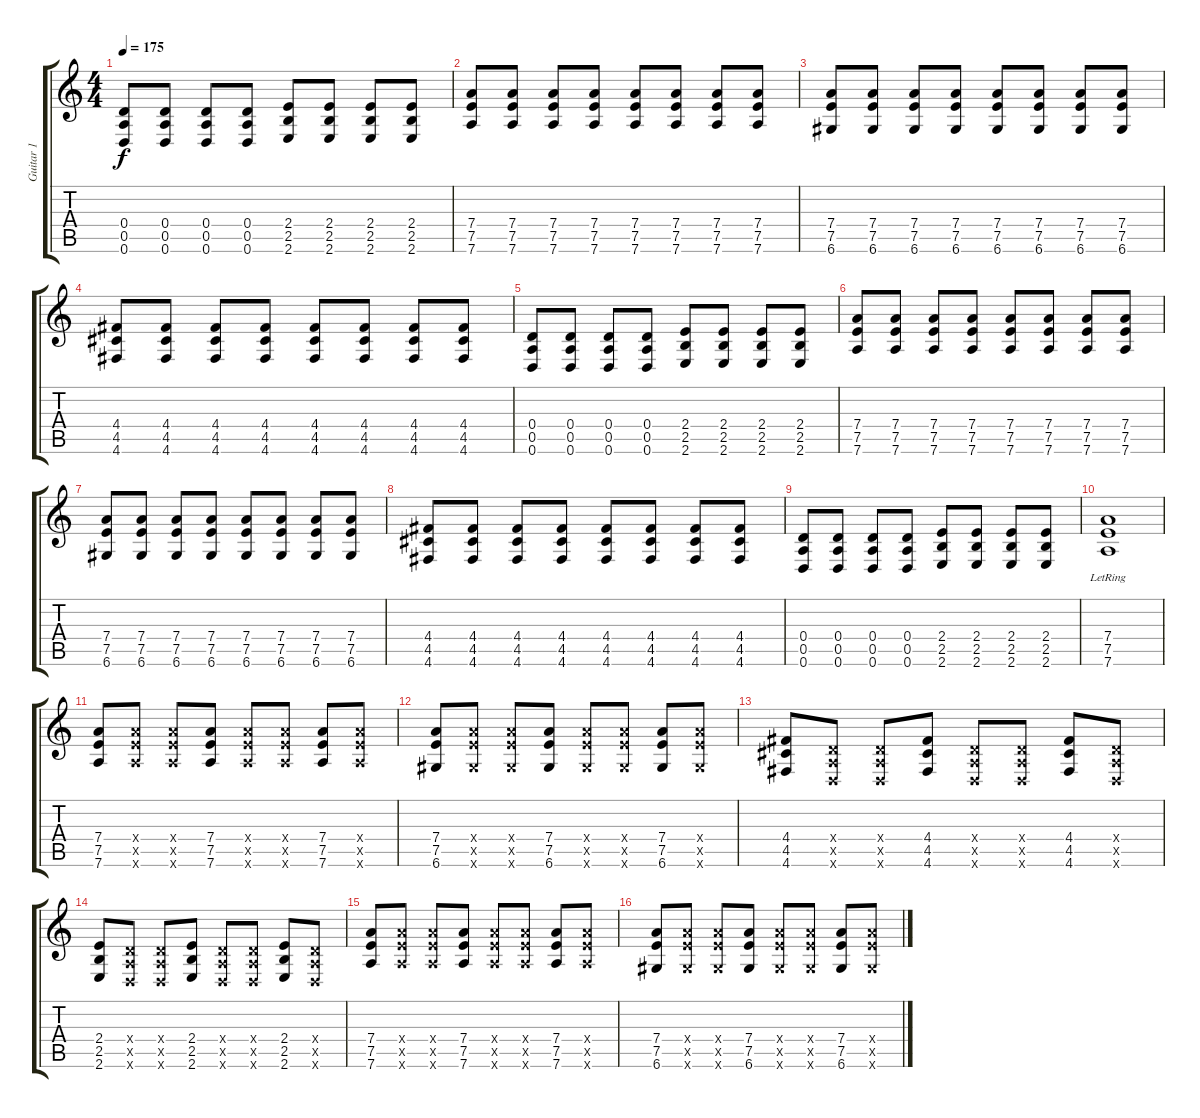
\track ("Guitar 1" "Guitar 1") {instrument distortionguitar}
\staff {score tabs}
\tuning (E4 B3 G3 D3 A2 D2) {hide}
\ts (4 4)
\tempo 175
\clef g2
\ks c
(0.4 0.5 0.6).8{dy f instrument distortionguitar} (0.4 0.5 0.6).8 (0.4 0.5 0.6).8 (0.4 0.5 0.6).8 (2.4 2.5 2.6).8 (2.4 2.5 2.6).8 (2.4 2.5 2.6).8 (2.4 2.5 2.6).8 |
(7.4 7.5 7.6).8 (7.4 7.5 7.6).8 (7.4 7.5 7.6).8 (7.4 7.5 7.6).8 (7.4 7.5 7.6).8 (7.4 7.5 7.6).8 (7.4 7.5 7.6).8 (7.4 7.5 7.6).8 |
(7.4 7.5 6.6).8 (7.4 7.5 6.6).8 (7.4 7.5 6.6).8 (7.4 7.5 6.6).8 (7.4 7.5 6.6).8 (7.4 7.5 6.6).8 (7.4 7.5 6.6).8 (7.4 7.5 6.6).8 |
(4.4 4.5 4.6).8 (4.4 4.5 4.6).8 (4.4 4.5 4.6).8 (4.4 4.5 4.6).8 (4.4 4.5 4.6).8 (4.4 4.5 4.6).8 (4.4 4.5 4.6).8 (4.4 4.5 4.6).8 |
(0.4 0.5 0.6).8 (0.4 0.5 0.6).8 (0.4 0.5 0.6).8 (0.4 0.5 0.6).8 (2.4 2.5 2.6).8 (2.4 2.5 2.6).8 (2.4 2.5 2.6).8 (2.4 2.5 2.6).8 |
(7.4 7.5 7.6).8 (7.4 7.5 7.6).8 (7.4 7.5 7.6).8 (7.4 7.5 7.6).8 (7.4 7.5 7.6).8 (7.4 7.5 7.6).8 (7.4 7.5 7.6).8 (7.4 7.5 7.6).8 |
(7.4 7.5 6.6).8 (7.4 7.5 6.6).8 (7.4 7.5 6.6).8 (7.4 7.5 6.6).8 (7.4 7.5 6.6).8 (7.4 7.5 6.6).8 (7.4 7.5 6.6).8 (7.4 7.5 6.6).8 |
(4.4 4.5 4.6).8 (4.4 4.5 4.6).8 (4.4 4.5 4.6).8 (4.4 4.5 4.6).8 (4.4 4.5 4.6).8 (4.4 4.5 4.6).8 (4.4 4.5 4.6).8 (4.4 4.5 4.6).8 |
(0.4 0.5 0.6).8 (0.4 0.5 0.6).8 (0.4 0.5 0.6).8 (0.4 0.5 0.6).8 (2.4 2.5 2.6).8 (2.4 2.5 2.6).8 (2.4 2.5 2.6).8 (2.4 2.5 2.6).8 |
(7.4 7.5 7.6{lr}).1 |
(7.4 7.5 7.6).8 (7.4{x} 7.5{x} 7.6{x}).8 (7.4{x} 7.5{x} 7.6{x}).8 (7.4 7.5 7.6).8 (7.4{x} 7.5{x} 7.6{x}).8 (7.4{x} 7.5{x} 7.6{x}).8 (7.4 7.5 7.6).8 (7.4{x} 7.5{x} 7.6{x}).8 |
(7.4 7.5 6.6).8 (7.4{x} 7.5{x} 6.6{x}).8 (7.4{x} 7.5{x} 6.6{x}).8 (7.4 7.5 6.6).8 (7.4{x} 7.5{x} 6.6{x}).8 (7.4{x} 7.5{x} 6.6{x}).8 (7.4 7.5 6.6).8 (7.4{x} 7.5{x} 6.6{x}).8 |
(4.4 4.5 4.6).8 (0.4{x} 0.5{x} 0.6{x}).8 (0.4{x} 0.5{x} 0.6{x}).8 (4.4 4.5 4.6).8 (0.4{x} 0.5{x} 0.6{x}).8 (0.4{x} 0.5{x} 0.6{x}).8 (4.4 4.5 4.6).8 (0.4{x} 0.5{x} 0.6{x}).8 |
(2.4 2.5 2.6).8 (0.4{x} 0.5{x} 0.6{x}).8 (0.4{x} 0.5{x} 0.6{x}).8 (2.4 2.5 2.6).8 (0.4{x} 0.5{x} 0.6{x}).8 (0.4{x} 0.5{x} 0.6{x}).8 (2.4 2.5 2.6).8 (0.4{x} 0.5{x} 0.6{x}).8 |
(7.4 7.5 7.6).8 (7.4{x} 7.5{x} 7.6{x}).8 (7.4{x} 7.5{x} 7.6{x}).8 (7.4 7.5 7.6).8 (7.4{x} 7.5{x} 7.6{x}).8 (7.4{x} 7.5{x} 7.6{x}).8 (7.4 7.5 7.6).8 (7.4{x} 7.5{x} 7.6{x}).8 |
(7.4 7.5 6.6).8 (7.4{x} 7.5{x} 6.6{x}).8 (7.4{x} 7.5{x} 6.6{x}).8 (7.4 7.5 6.6).8 (7.4{x} 7.5{x} 6.6{x}).8 (7.4{x} 7.5{x} 6.6{x}).8 (7.4 7.5 6.6).8 (7.4{x} 7.5{x} 6.6{x}).8
